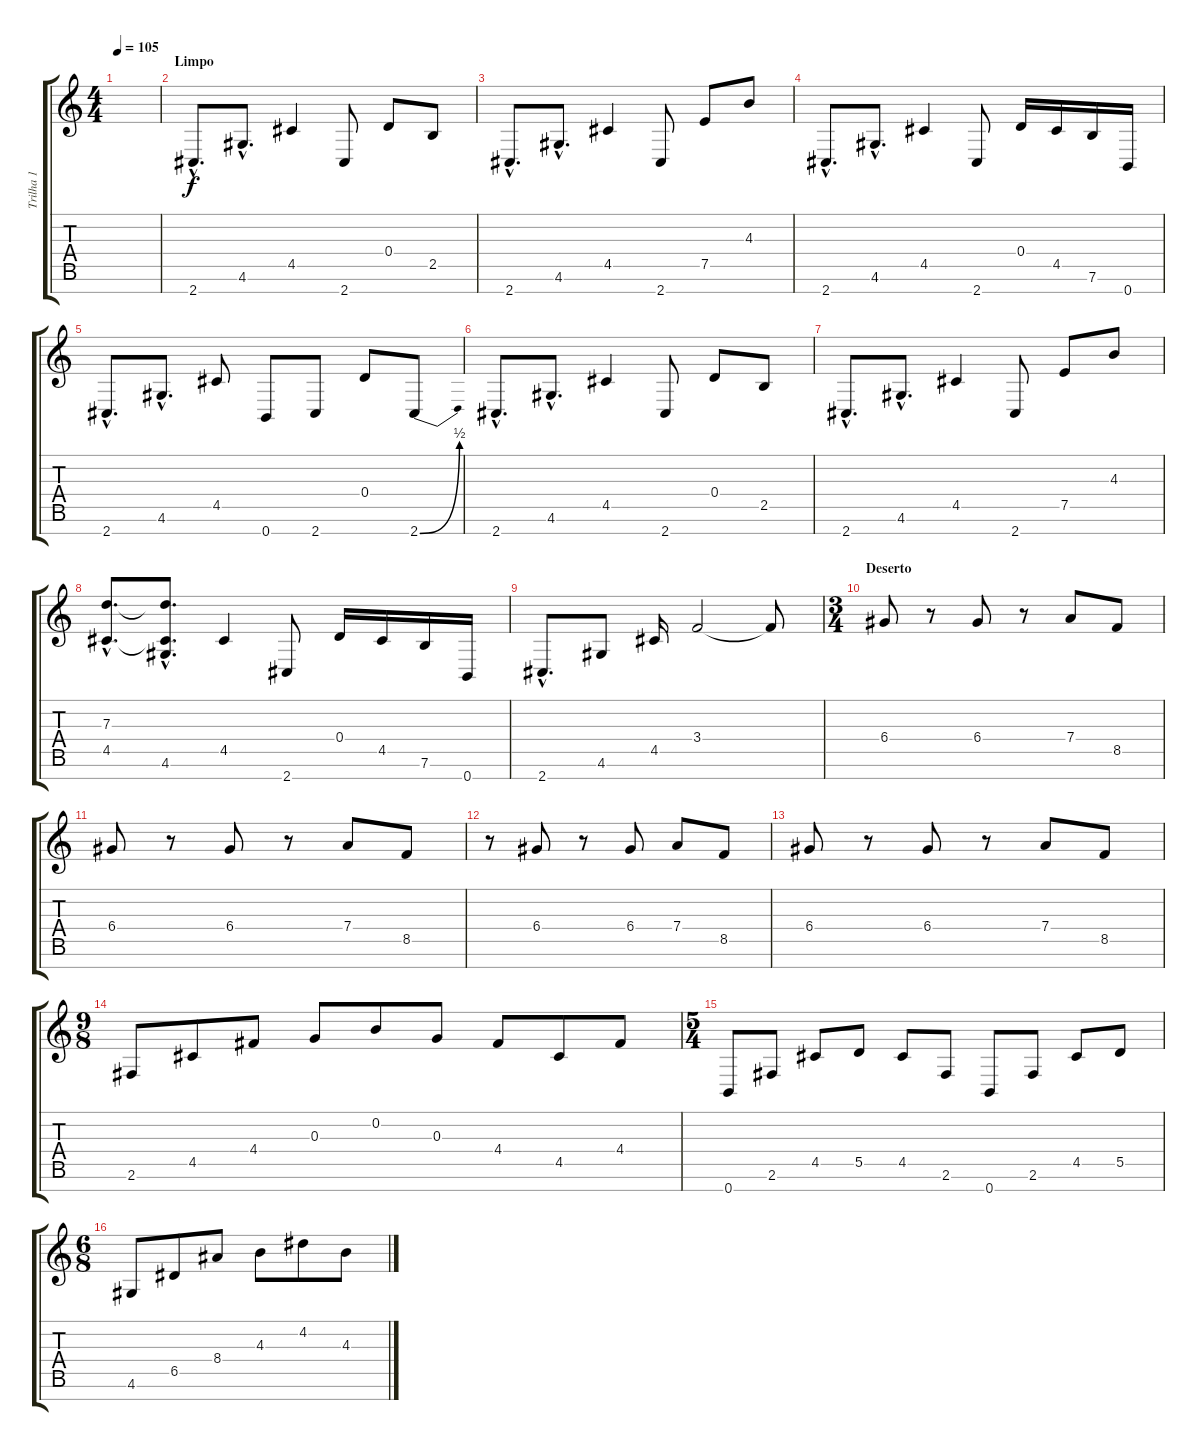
\track ("Trilha 1" "Trilha 1") {instrument distortionguitar}
\staff {score tabs}
\tuning (E4 B3 G3 D3 A2 E2 B1) {hide}
\ts (4 4)
\tempo 105
\clef g2
\ks c
|
\section ("" "Limpo")
2.7{hac}.8{d} 4.6{hac}.8{d} 4.5.4 2.7.8 0.4.8 2.5.8 |
2.7{hac}.8{d} 4.6{hac}.8{d} 4.5.4 2.7.8 7.5.8 4.3.8 |
2.7{hac}.8{d} 4.6{hac}.8{d} 4.5.4 2.7.8 0.4.16 4.5.16 7.6.16 0.7.16 |
2.7{hac}.8{d} 4.6{hac}.8{d} 4.5.8 0.7.8 2.7.8 0.4.8 2.7{be (bend 0 0 60 2)}.8 |
2.7{hac}.8{d} 4.6{hac}.8{d} 4.5.4 2.7.8 0.4.8 2.5.8 |
2.7{hac}.8{d} 4.6{hac}.8{d} 4.5.4 2.7.8 7.5.8 4.3.8 |
(7.3{hac} 4.5{hac}).8{d} (7.3{hac t} 4.5{hac t} 4.6{hac}).8{d} 4.5.4 2.7.8 0.4.16 4.5.16 7.6.16 0.7.16 |
2.7{hac}.8{d} 4.6.8 4.5.16 3.4.2 3.4{t}.8 |
\ts (3 4)
\section ("" "Deserto")
6.4.8 r.8 6.4.8 r.8 7.4.8 8.5.8 |
6.4.8 r.8 6.4.8 r.8 7.4.8 8.5.8 |
r.8 6.4.8 r.8 6.4.8 7.4.8 8.5.8 |
6.4.8 r.8 6.4.8 r.8 7.4.8 8.5.8 |
\ts (9 8)
2.6.8 4.5.8 4.4.8 0.3.8 0.2.8 0.3.8 4.4.8 4.5.8 4.4.8 |
\ts (5 4)
0.7.8 2.6.8 4.5.8 5.5.8 4.5.8 2.6.8 0.7.8 2.6.8 4.5.8 5.5.8 |
\ts (6 8)
4.6.8 6.5.8 8.4.8 4.3.8 4.2.8 4.3.8
